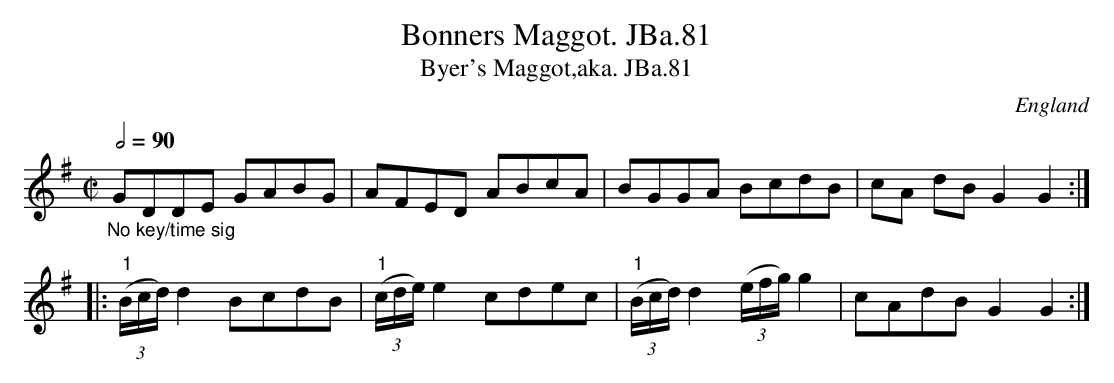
X:1
T:Bonners Maggot. JBa.81
T:Byer's Maggot,aka. JBa.81
M:C|
L:1/8
Q:1/2=90
O:England
K:G major
"_No key/time sig"GDDE GABG | AFED ABcA |\
BGGA BcdB | cA dB G2G2 :|!
|:"1"(3(B/c/d/) d2 BcdB |"1" (3(c/d/e/) e2 cdec |\
"1"(3(B/c/d/) d2 (3(e/f/g/) g2 | cAdB G2 G2 :|
